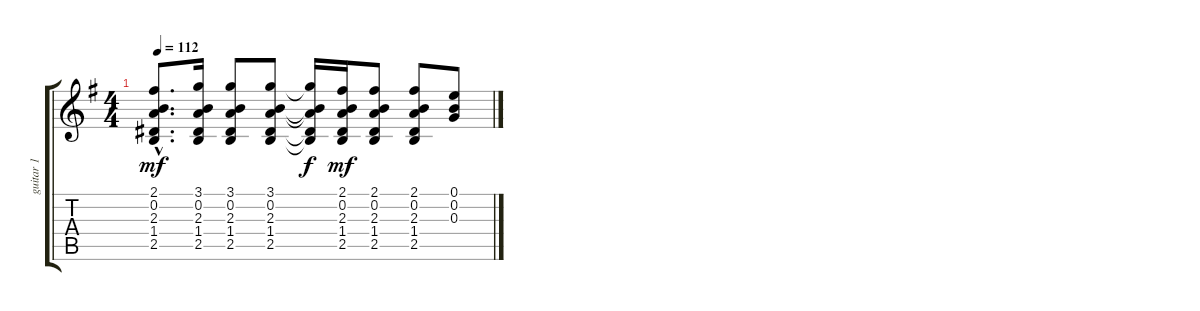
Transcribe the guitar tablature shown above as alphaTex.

\track ("guitar 1" "guitar 1") {instrument electricguitarclean}
\staff {score tabs}
\tuning (E4 B3 G3 D3 A2 E2) {hide}
\ts (4 4)
\tempo 112
\clef g2
\ks g
(2.1{hac} 0.2{hac} 2.3{hac} 1.4{hac} 2.5{hac}).8{d dy mf} (3.1 0.2 2.3 1.4 2.5).16 (3.1 0.2 2.3 1.4 2.5).8 (3.1 0.2 2.3 1.4 2.5).8 (3.1{t} 0.2{t} 2.3{t} 1.4{t} 2.5{t}).16{dy f} (2.1 0.2 2.3 1.4 2.5).16{dy mf} (2.1 0.2 2.3 1.4 2.5).8 (2.1 0.2 2.3 1.4 2.5).8 (0.1 0.2 0.3).8
